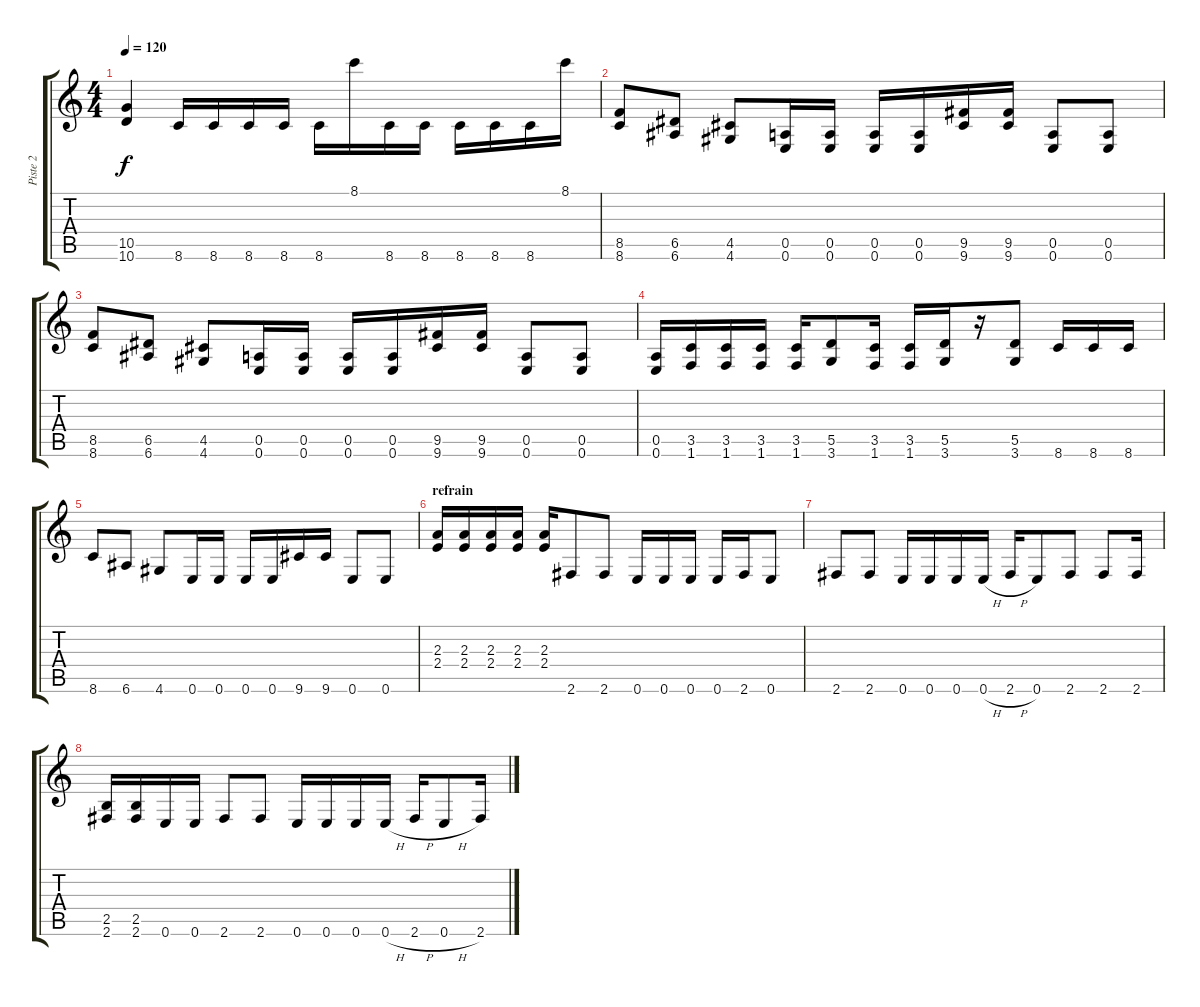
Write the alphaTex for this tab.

\track ("Piste 2" "Piste 2") {instrument distortionguitar}
\staff {score tabs}
\tuning (E4 B3 G3 D3 A2 E2) {hide}
\ts (4 4)
\tempo 120
\clef g2
\ks c
(10.5 10.6).4{dy f} 8.6.16 8.6.16 8.6.16 8.6.16 8.6.16 8.1.16 8.6.16 8.6.16 8.6.16 8.6.16 8.6.16 8.1.16 |
(8.5 8.6).8 (6.5 6.6).8 (4.5 4.6).8 (0.5 0.6).16 (0.5 0.6).16 (0.5 0.6).16 (0.5 0.6).16 (9.5 9.6).16 (9.5 9.6).16 (0.5 0.6).8 (0.5 0.6).8 |
(8.5 8.6).8 (6.5 6.6).8 (4.5 4.6).8 (0.5 0.6).16 (0.5 0.6).16 (0.5 0.6).16 (0.5 0.6).16 (9.5 9.6).16 (9.5 9.6).16 (0.5 0.6).8 (0.5 0.6).8 |
(0.5 0.6).16 (3.5 1.6).16 (3.5 1.6).16 (3.5 1.6).16 (3.5 1.6).16 (5.5 3.6).8 (3.5 1.6).16 (3.5 1.6).16 (5.5 3.6).16 r.16 (5.5 3.6).8 8.6.16 8.6.16 8.6.16 |
8.6.8 6.6.8 4.6.8 0.6.16 0.6.16 0.6.16 0.6.16 9.6.16 9.6.16 0.6.8 0.6.8 |
\section ("" "refrain")
(2.3 2.4).16 (2.3 2.4).16 (2.3 2.4).16 (2.3 2.4).16 (2.3 2.4).16 2.6.8 2.6.8 0.6.16 0.6.16 0.6.16 0.6.16 2.6.16 0.6.8 |
2.6.8 2.6.8 0.6.16 0.6.16 0.6.16 0.6{h}.16 2.6{h}.16 0.6.8 2.6.8 2.6.8 2.6.16 |
(2.5 2.6).16 (2.5 2.6).16 0.6.16 0.6.16 2.6.8 2.6.8 0.6.16 0.6.16 0.6.16 0.6{h}.16 2.6{h}.16 0.6{h}.8 2.6.16
